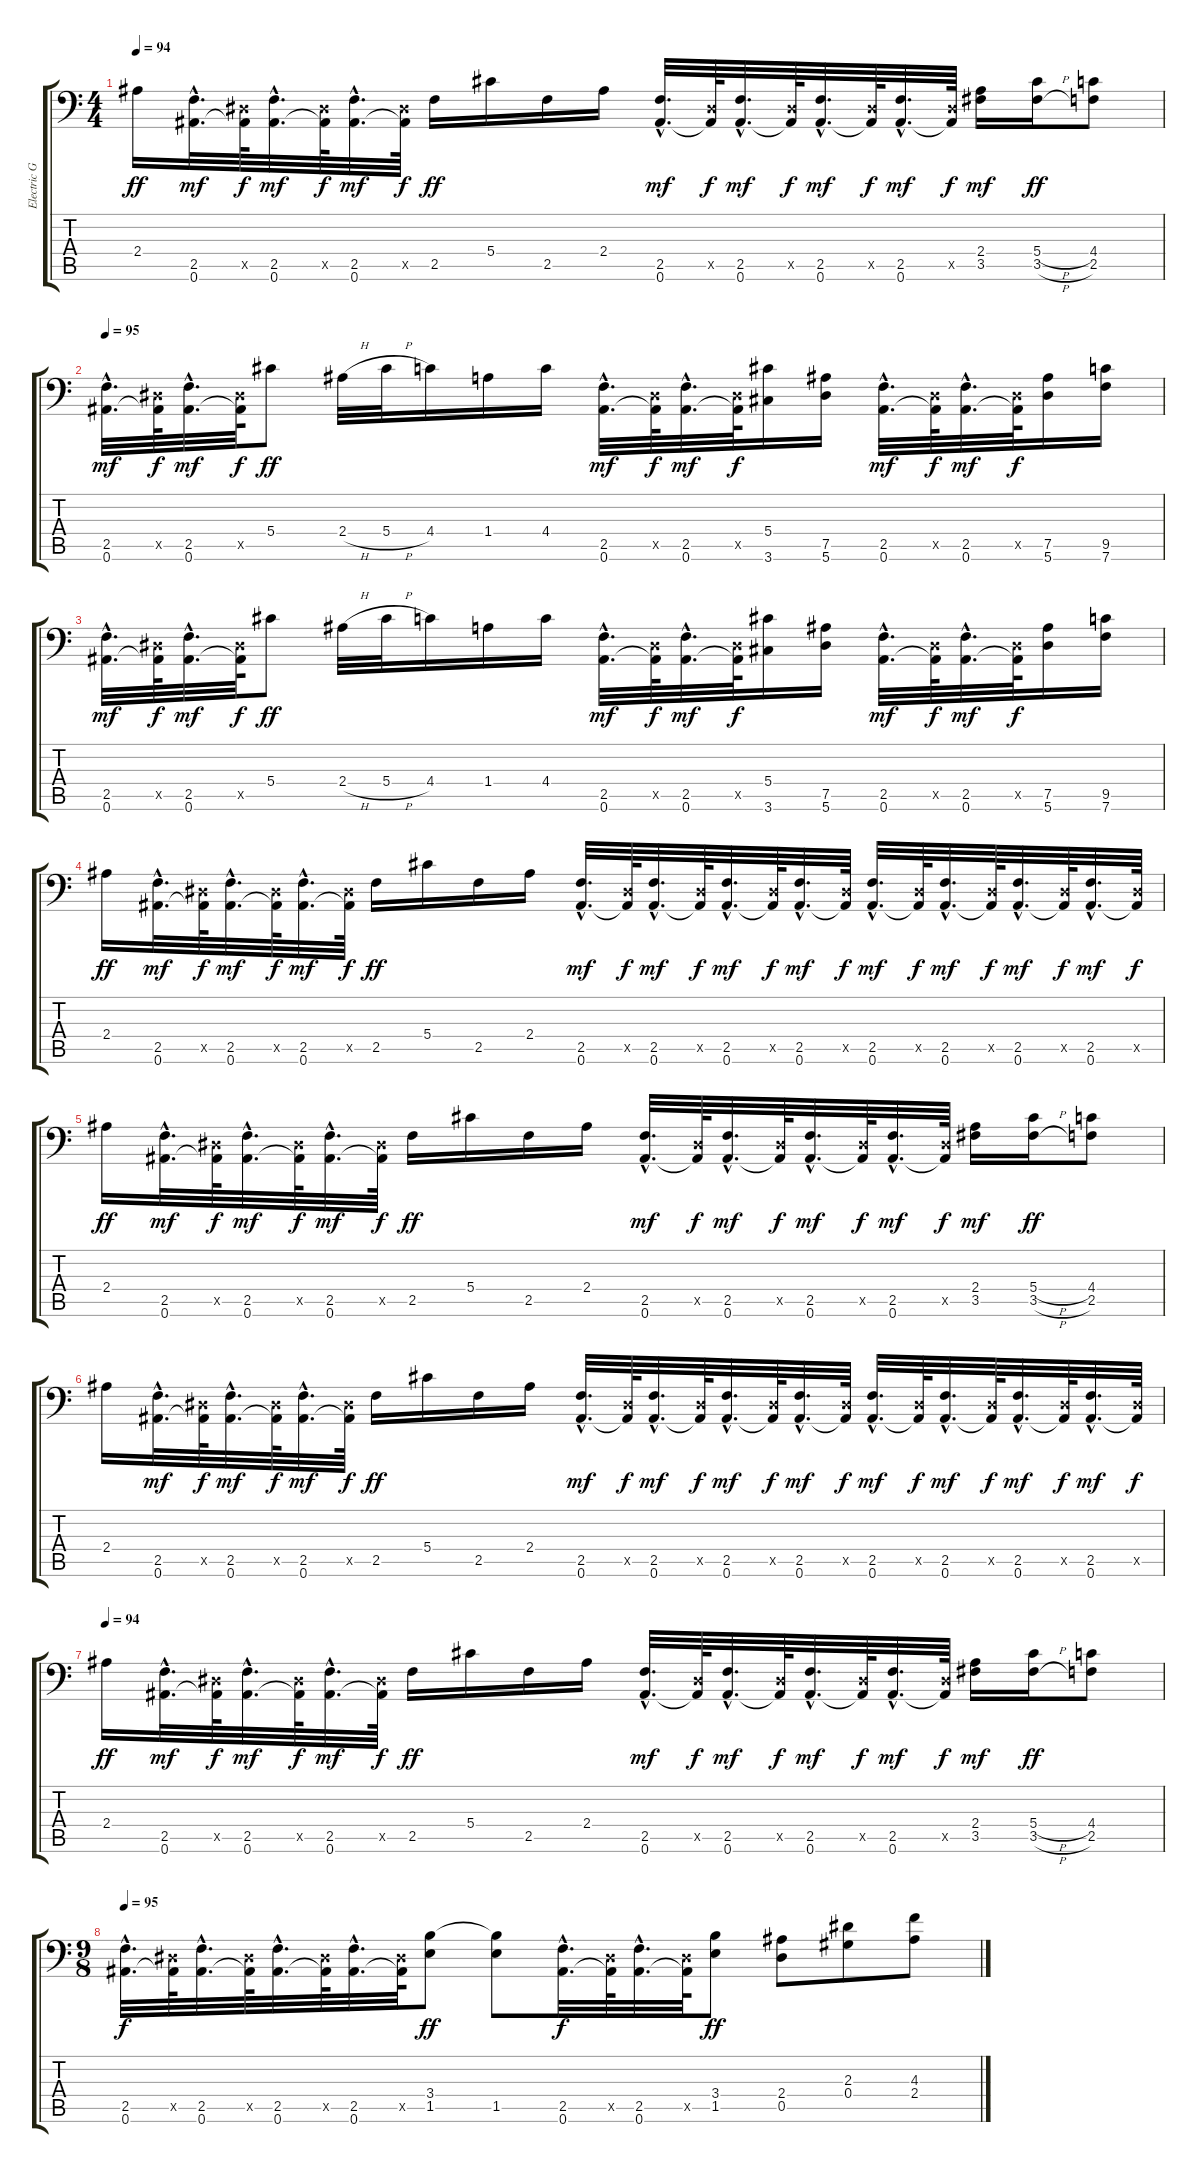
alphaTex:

\track ("Electric Guitar 3" "Electric G") {instrument distortionguitar}
\staff {score tabs}
\tuning (Bb3 F3 Db3 Ab2 Eb2 Bb1) {hide}
\ts (4 4)
\tempo 94
\clef f4
\ks c
2.4.16{dy ff} (2.5{hac} 0.6{hac}).32{d dy mf} (0.5{x} 0.6{t}).64{dy f} (2.5{hac} 0.6{hac}).32{d dy mf} (0.5{x} 0.6{t}).64{dy f} (2.5{hac} 0.6{hac}).32{d dy mf} (0.5{x} 0.6{t}).64{dy f} 2.5.16{dy ff} 5.4.16 2.5.16 2.4.16 (2.5{hac} 0.6{hac}).32{d dy mf} (0.5{x} 0.6{t}).64{dy f} (2.5{hac} 0.6{hac}).32{d dy mf} (0.5{x} 0.6{t}).64{dy f} (2.5{hac} 0.6{hac}).32{d dy mf} (0.5{x} 0.6{t}).64{dy f} (2.5{hac} 0.6{hac}).32{d dy mf} (0.5{x} 0.6{t}).64{dy f} (2.4 3.5).16{dy mf} (5.4{h} 3.5{h}).16{dy ff} (4.4 2.5).8 |
\tempo 95
(2.5{hac} 0.6{hac}).32{d dy mf} (0.5{x} 0.6{t}).64{dy f} (2.5{hac} 0.6{hac}).32{d dy mf} (0.5{x} 0.6{t}).64{dy f} 5.4.8{dy ff} 2.4{h}.32 5.4{h}.32 4.4.16 1.4.16 4.4.16 (2.5{hac} 0.6{hac}).32{d dy mf} (0.5{x} 0.6{t}).64{dy f} (2.5{hac} 0.6{hac}).32{d dy mf} (0.5{x} 0.6{t}).64{dy f} (5.4 3.6).16 (7.5 5.6).16 (2.5{hac} 0.6{hac}).32{d dy mf} (0.5{x} 0.6{t}).64{dy f} (2.5{hac} 0.6{hac}).32{d dy mf} (0.5{x} 0.6{t}).64{dy f} (7.5 5.6).16 (9.5 7.6).16 |
(2.5{hac} 0.6{hac}).32{d dy mf} (0.5{x} 0.6{t}).64{dy f} (2.5{hac} 0.6{hac}).32{d dy mf} (0.5{x} 0.6{t}).64{dy f} 5.4.8{dy ff} 2.4{h}.32 5.4{h}.32 4.4.16 1.4.16 4.4.16 (2.5{hac} 0.6{hac}).32{d dy mf} (0.5{x} 0.6{t}).64{dy f} (2.5{hac} 0.6{hac}).32{d dy mf} (0.5{x} 0.6{t}).64{dy f} (5.4 3.6).16 (7.5 5.6).16 (2.5{hac} 0.6{hac}).32{d dy mf} (0.5{x} 0.6{t}).64{dy f} (2.5{hac} 0.6{hac}).32{d dy mf} (0.5{x} 0.6{t}).64{dy f} (7.5 5.6).16 (9.5 7.6).16 |
2.4.16{dy ff} (2.5{hac} 0.6{hac}).32{d dy mf} (0.5{x} 0.6{t}).64{dy f} (2.5{hac} 0.6{hac}).32{d dy mf} (0.5{x} 0.6{t}).64{dy f} (2.5{hac} 0.6{hac}).32{d dy mf} (0.5{x} 0.6{t}).64{dy f} 2.5.16{dy ff} 5.4.16 2.5.16 2.4.16 (2.5{hac} 0.6{hac}).32{d dy mf} (0.5{x} 0.6{t}).64{dy f} (2.5{hac} 0.6{hac}).32{d dy mf} (0.5{x} 0.6{t}).64{dy f} (2.5{hac} 0.6{hac}).32{d dy mf} (0.5{x} 0.6{t}).64{dy f} (2.5{hac} 0.6{hac}).32{d dy mf} (0.5{x} 0.6{t}).64{dy f} (2.5{hac} 0.6{hac}).32{d dy mf} (0.5{x} 0.6{t}).64{dy f} (2.5{hac} 0.6{hac}).32{d dy mf} (0.5{x} 0.6{t}).64{dy f} (2.5{hac} 0.6{hac}).32{d dy mf} (0.5{x} 0.6{t}).64{dy f} (2.5{hac} 0.6{hac}).32{d dy mf} (0.5{x} 0.6{t}).64{dy f} |
2.4.16{dy ff} (2.5{hac} 0.6{hac}).32{d dy mf} (0.5{x} 0.6{t}).64{dy f} (2.5{hac} 0.6{hac}).32{d dy mf} (0.5{x} 0.6{t}).64{dy f} (2.5{hac} 0.6{hac}).32{d dy mf} (0.5{x} 0.6{t}).64{dy f} 2.5.16{dy ff} 5.4.16 2.5.16 2.4.16 (2.5{hac} 0.6{hac}).32{d dy mf} (0.5{x} 0.6{t}).64{dy f} (2.5{hac} 0.6{hac}).32{d dy mf} (0.5{x} 0.6{t}).64{dy f} (2.5{hac} 0.6{hac}).32{d dy mf} (0.5{x} 0.6{t}).64{dy f} (2.5{hac} 0.6{hac}).32{d dy mf} (0.5{x} 0.6{t}).64{dy f} (2.4 3.5).16{dy mf} (5.4{h} 3.5{h}).16{dy ff} (4.4 2.5).8 |
2.4.16 (2.5{hac} 0.6{hac}).32{d dy mf} (0.5{x} 0.6{t}).64{dy f} (2.5{hac} 0.6{hac}).32{d dy mf} (0.5{x} 0.6{t}).64{dy f} (2.5{hac} 0.6{hac}).32{d dy mf} (0.5{x} 0.6{t}).64{dy f} 2.5.16{dy ff} 5.4.16 2.5.16 2.4.16 (2.5{hac} 0.6{hac}).32{d dy mf} (0.5{x} 0.6{t}).64{dy f} (2.5{hac} 0.6{hac}).32{d dy mf} (0.5{x} 0.6{t}).64{dy f} (2.5{hac} 0.6{hac}).32{d dy mf} (0.5{x} 0.6{t}).64{dy f} (2.5{hac} 0.6{hac}).32{d dy mf} (0.5{x} 0.6{t}).64{dy f} (2.5{hac} 0.6{hac}).32{d dy mf} (0.5{x} 0.6{t}).64{dy f} (2.5{hac} 0.6{hac}).32{d dy mf} (0.5{x} 0.6{t}).64{dy f} (2.5{hac} 0.6{hac}).32{d dy mf} (0.5{x} 0.6{t}).64{dy f} (2.5{hac} 0.6{hac}).32{d dy mf} (0.5{x} 0.6{t}).64{dy f} |
\tempo 94
2.4.16{dy ff} (2.5{hac} 0.6{hac}).32{d dy mf} (0.5{x} 0.6{t}).64{dy f} (2.5{hac} 0.6{hac}).32{d dy mf} (0.5{x} 0.6{t}).64{dy f} (2.5{hac} 0.6{hac}).32{d dy mf} (0.5{x} 0.6{t}).64{dy f} 2.5.16{dy ff} 5.4.16 2.5.16 2.4.16 (2.5{hac} 0.6{hac}).32{d dy mf} (0.5{x} 0.6{t}).64{dy f} (2.5{hac} 0.6{hac}).32{d dy mf} (0.5{x} 0.6{t}).64{dy f} (2.5{hac} 0.6{hac}).32{d dy mf} (0.5{x} 0.6{t}).64{dy f} (2.5{hac} 0.6{hac}).32{d dy mf} (0.5{x} 0.6{t}).64{dy f} (2.4 3.5).16{dy mf} (5.4{h} 3.5{h}).16{dy ff} (4.4 2.5).8 |
\ts (9 8)
\tempo 95
(2.5{hac} 0.6{hac}).32{d dy f} (0.5{x} 0.6{t}).64 (2.5{hac} 0.6{hac}).32{d} (0.5{x} 0.6{t}).64 (2.5{hac} 0.6{hac}).32{d} (0.5{x} 0.6{t}).64 (2.5{hac} 0.6{hac}).32{d} (0.5{x} 0.6{t}).64 (3.4 1.5).8{dy ff} (3.4{t} 1.5).8 (2.5{hac} 0.6{hac}).32{d dy f} (0.5{x} 0.6{t}).64 (2.5{hac} 0.6{hac}).32{d} (0.5{x} 0.6{t}).64 (3.4 1.5).8{dy ff} (2.4 0.5).8 (2.3 0.4).8 (4.3 2.4).8
